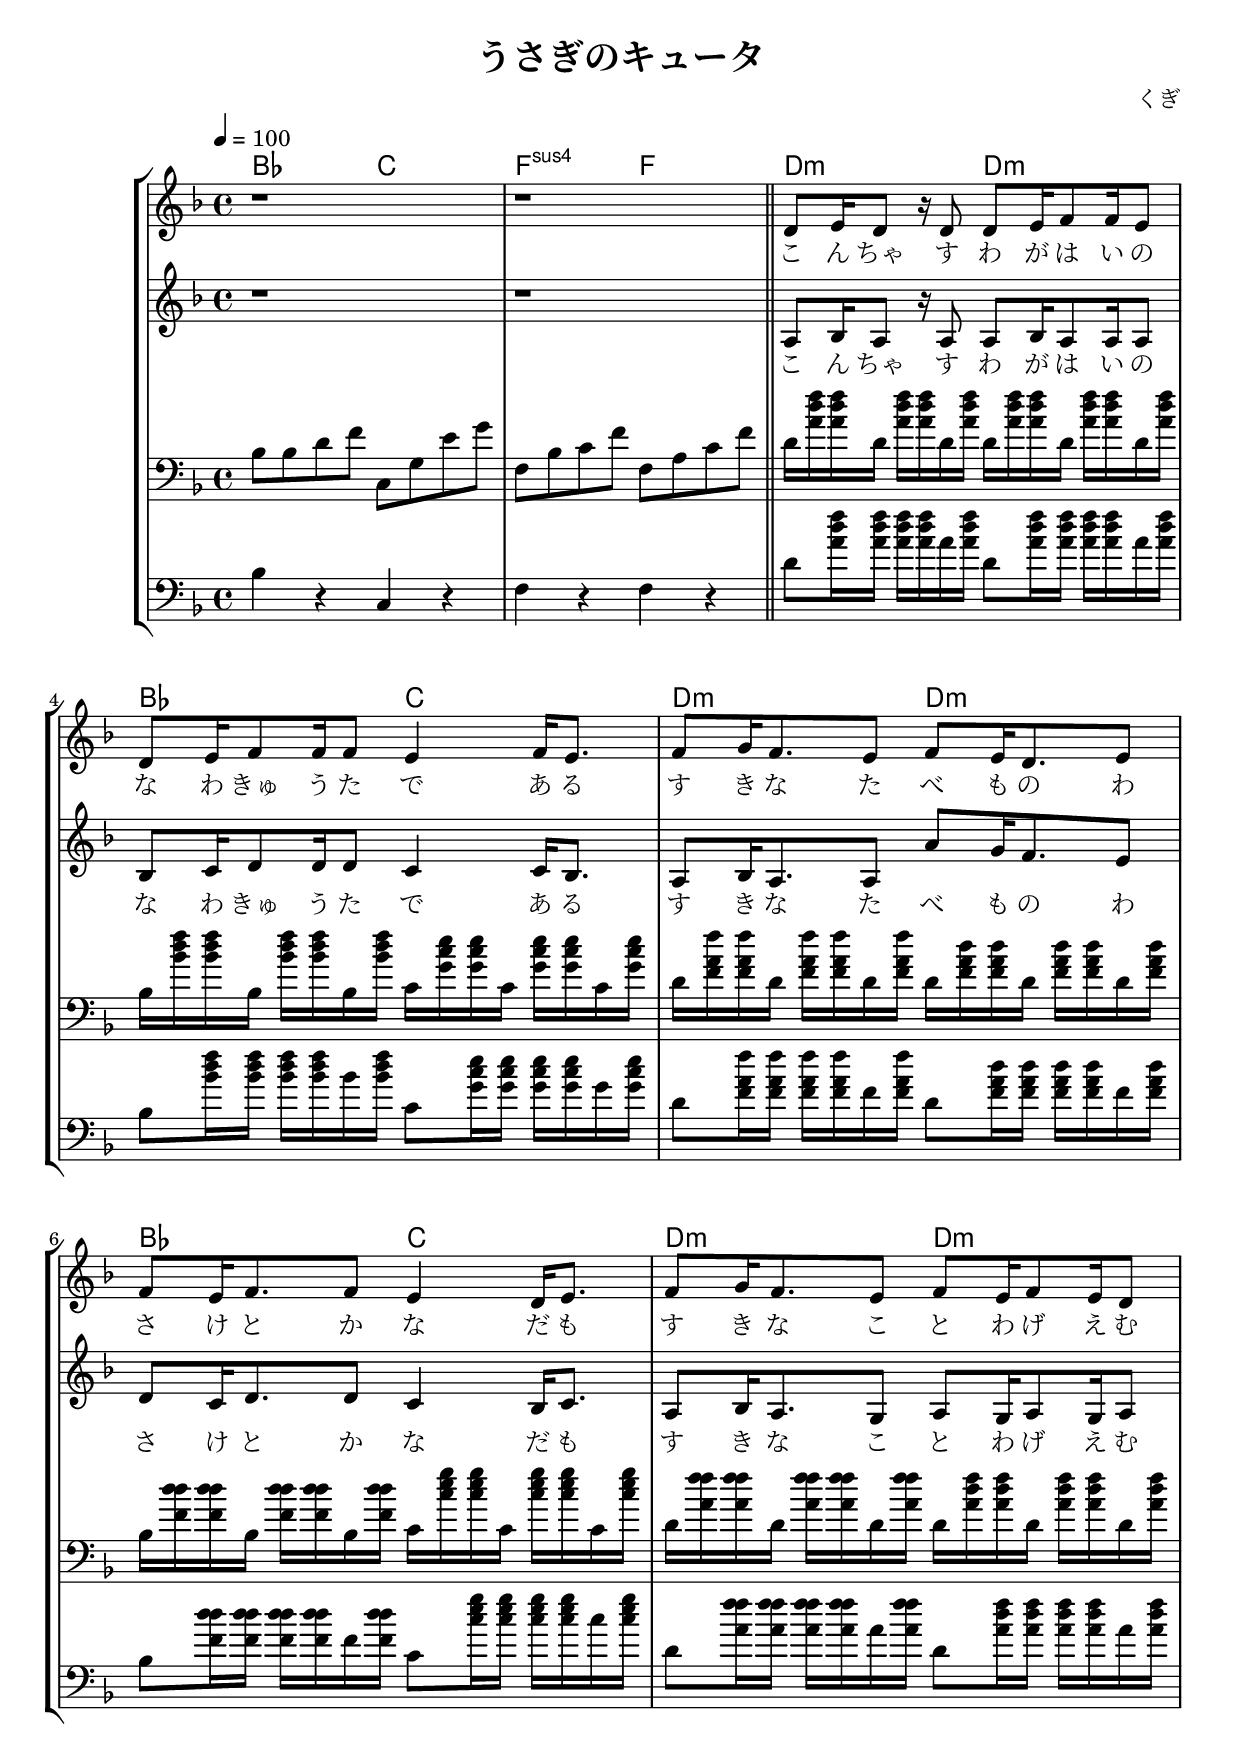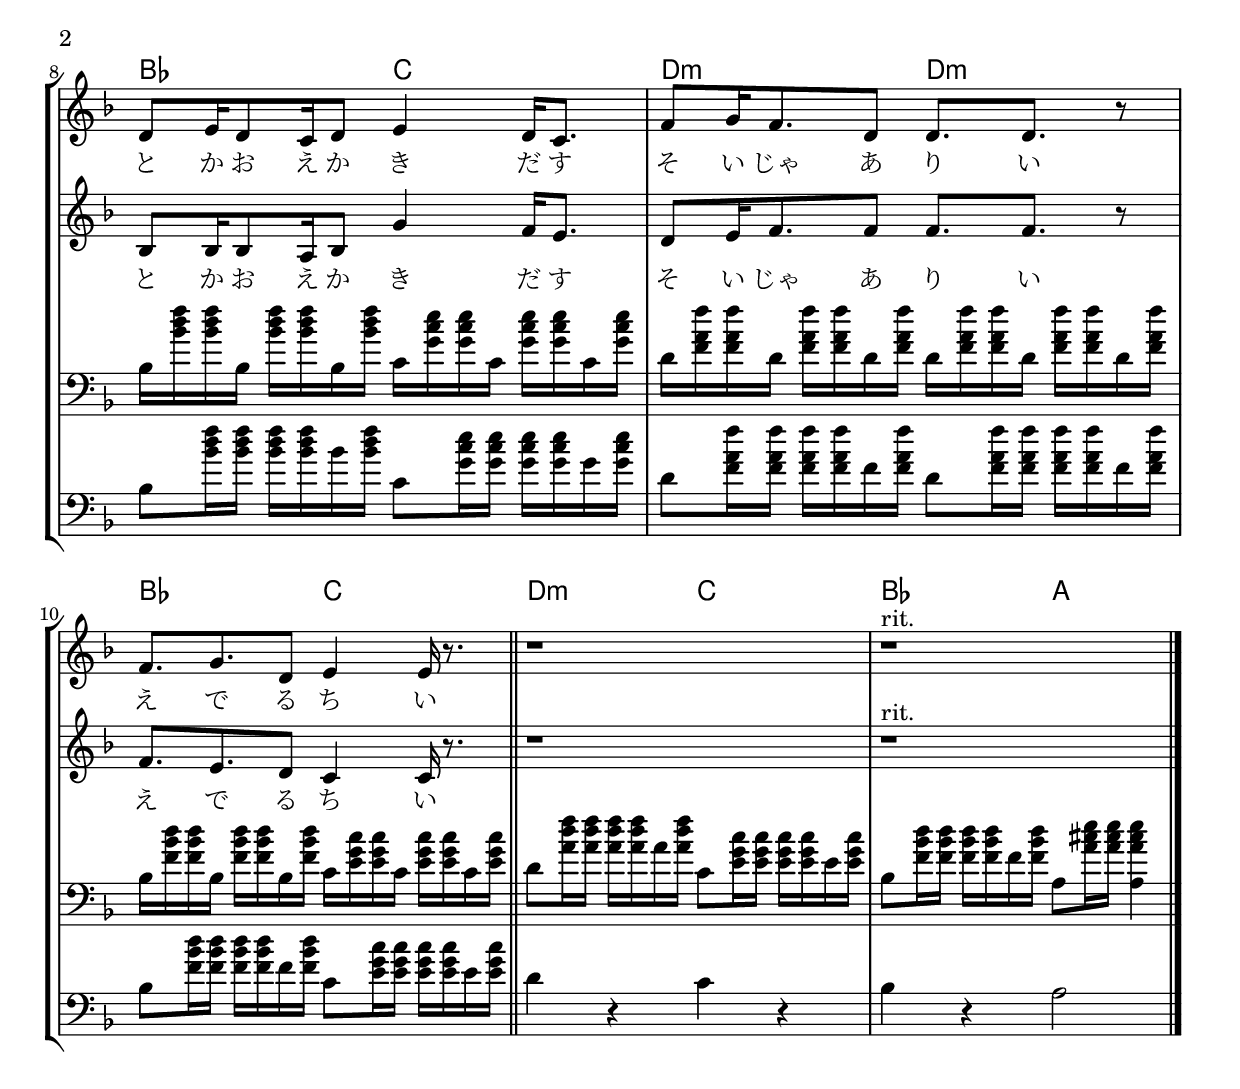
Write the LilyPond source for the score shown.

\version "2.12.1"

\header {
	title = \markup {うさぎのキュータ}
	composer = \markup \center-column {くぎ}
}

harmony = \chordmode {
	bes2 c f:sus4 f 

	d:m d:m bes c d:m d:m bes c d:m d:m bes c d:m d:m bes c 

	d:m c bes a 
}

melody = {
	\key f \major
	\tempo 4 = 100
	r1 | r1   
	\set Staff.midiInstrument = #"fss0.34"
	d'8  e'16  d'8  r16  d'8  d'8  e'16  f'8  f'16  e'8 
	d'8  e'16  f'8  f'16  f'8  e'4  f'16  e'8. 
	f'8  g'16  f'8.  e'8  f'8  e'16  d'8.  e'8 
	f'8  e'16  f'8.  f'8  e'4  d'16  e'8. 
	f'8  g'16  f'8.  e'8  f'8  e'16  f'8  e'16  d'8 
	d'8  e'16  d'8  c'16  d'8  e'4  d'16  c'8. 
	f'8  g'16  f'8.  d'8  d'8.  d'8.  r8 
	f'8.  g'8.  d'8  e'4  e'16  	r8. 	r1 | r1^"rit." \bar "|."
}

words = \lyricmode {
	
	こ  ん  ちゃ  す  わ  が  は  い  の  な  わ  きゅ  う  た  で  あ  る  す  き  な  た  べ  も  の  わ  さ  け  と  か  な  だ  も  す  き  な  こ  と  わ  げ  え  む  と  か  お  え  か  き  だ  す  そ  い  じゃ  あ  り  い  え  で  る  ち  い  
	
}

secondmelody = {
	\key f \major
	\tempo 4 = 100
	r1 | r1   
	\set Staff.midiInstrument = #"mmi0.38"
	a8  bes16  a8  r16  a8  a8  bes16  a8  a16  a8 
	bes8  c'16  d'8  d'16  d'8  c'4  c'16  bes8. 
	a8  bes16  a8.  a8  a'8  g'16  f'8.  e'8 
	d'8  c'16  d'8.  d'8  c'4  bes16  c'8. 
	a8  bes16  a8.  g8  a8  g16  a8  g16  a8 
	bes8  bes16  bes8  a16  bes8  g'4  f'16  e'8. 
	d'8  e'16  f'8.  f'8  f'8.  f'8.  r8 
	f'8.  e'8.  d'8  c'4  c'16  	r8. 	r1 | r1^"rit." \bar "|."
}

secondwords = \lyricmode {
	
	こ  ん  ちゃ  す  わ  が  は  い  の  な  わ  きゅ  う  た  で  あ  る  す  き  な  た  べ  も  の  わ  さ  け  と  か  な  だ  も  す  き  な  こ  と  わ  げ  え  む  と  か  お  え  か  き  だ  す  そ  い  じゃ  あ  り  い  え  で  る  ち  い  
	
}

tempochange = {
	\tempo 4 = 100
	r1 | r1 \bar "||"
	\tempo 4 = 100
	r1 | r1 | r1 | r1 | r1 | r1 | r1 | r1 \bar "||"
	\tempo 4 = 100
	r1 | \tempo 4 = 75 r2 \tempo 4 = 66 r2 \bar "|."
}

mainacc = {
	\clef bass
	\set Staff.midiInstrument = #"Acoustic grand"
	\key f \major
	\tempo 4 = 100
	bes8 bes8 d'8 f'8
	c8 g8 e'8 g'8
	f8 bes8 c'8 f'8
	f8 a8 c'8 f'8
	\bar "||"

	\set Staff.midiInstrument = #"Acoustic grand"
	d'16 <a' d'' f''>16 <a' d'' f''>16 d'16   <a' d'' f''>16 <a' d'' f''>16 d'16 <a' d'' f''>16
	d'16 <a' d'' f''>16 <a' d'' f''>16 d'16   <a' d'' f''>16 <a' d'' f''>16 d'16 <a' d'' f''>16
	bes16 <bes' d'' f''>16 <bes' d'' f''>16 bes16   <bes' d'' f''>16 <bes' d'' f''>16 bes16 <bes' d'' f''>16
	c'16 <g' c'' e''>16 <g' c'' e''>16 c'16   <g' c'' e''>16 <g' c'' e''>16 c'16 <g' c'' e''>16
	d'16 <f' a' f''>16 <f' a' f''>16 d'16   <f' a' f''>16 <f' a' f''>16 d'16 <f' a' f''>16
	d'16 <f' a' d''>16 <f' a' d''>16 d'16   <f' a' d''>16 <f' a' d''>16 d'16 <f' a' d''>16
	bes16 <f' d'' d''>16 <f' d'' d''>16 bes16   <f' d'' d''>16 <f' d'' d''>16 bes16 <f' d'' d''>16
	c'16 <c'' e'' g''>16 <c'' e'' g''>16 c'16   <c'' e'' g''>16 <c'' e'' g''>16 c'16 <c'' e'' g''>16
	d'16 <a' f'' f''>16 <a' f'' f''>16 d'16   <a' f'' f''>16 <a' f'' f''>16 d'16 <a' f'' f''>16
	d'16 <a' d'' f''>16 <a' d'' f''>16 d'16   <a' d'' f''>16 <a' d'' f''>16 d'16 <a' d'' f''>16
	bes16 <bes' d'' f''>16 <bes' d'' f''>16 bes16   <bes' d'' f''>16 <bes' d'' f''>16 bes16 <bes' d'' f''>16
	c'16 <g' c'' e''>16 <g' c'' e''>16 c'16   <g' c'' e''>16 <g' c'' e''>16 c'16 <g' c'' e''>16
	d'16 <f' a' f''>16 <f' a' f''>16 d'16   <f' a' f''>16 <f' a' f''>16 d'16 <f' a' f''>16
	d'16 <f' a' f''>16 <f' a' f''>16 d'16   <f' a' f''>16 <f' a' f''>16 d'16 <f' a' f''>16
	bes16 <f' bes' d''>16 <f' bes' d''>16 bes16   <f' bes' d''>16 <f' bes' d''>16 bes16 <f' bes' d''>16
	c'16 <e' g' c''>16 <e' g' c''>16 c'16   <e' g' c''>16 <e' g' c''>16 c'16 <e' g' c''>16
	\bar "||"

	\set Staff.midiInstrument = #"String Ensemble 1"
	d'8 <a' d'' f''>16 <a' d'' f''>16   <a' d'' f''>16 <a' d'' f''>16   a'16 <a' d'' f''>16
	c'8 <e' g' c''>16 <e' g' c''>16   <e' g' c''>16 <e' g' c''>16   e'16 <e' g' c''>16
	bes8 <f' bes' d''>16 <f' bes' d''>16   <f' bes' d''>16 <f' bes' d''>16   f'16 <f' bes' d''>16
	a8 <a' cis'' e''>16 <a' cis'' e''>16 <a a' cis'' e''>4
	\bar "|."
}

subacc = {
	\clef bass
	\set Staff.midiInstrument = #"Flute"
	\key f \major
	\tempo 4 = 100
	bes4 r4
	c4 r4
	f4 r4
	f4 r4
	\bar "||"

	\set Staff.midiInstrument = #"Flute"
	d'8 <a' d'' f''>16 <a' d'' f''>16   <a' d'' f''>16 <a' d'' f''>16   a'16 <a' d'' f''>16
	d'8 <a' d'' f''>16 <a' d'' f''>16   <a' d'' f''>16 <a' d'' f''>16   a'16 <a' d'' f''>16
	bes8 <bes' d'' f''>16 <bes' d'' f''>16   <bes' d'' f''>16 <bes' d'' f''>16   bes'16 <bes' d'' f''>16
	c'8 <g' c'' e''>16 <g' c'' e''>16   <g' c'' e''>16 <g' c'' e''>16   g'16 <g' c'' e''>16
	d'8 <f' a' f''>16 <f' a' f''>16   <f' a' f''>16 <f' a' f''>16   f'16 <f' a' f''>16
	d'8 <f' a' d''>16 <f' a' d''>16   <f' a' d''>16 <f' a' d''>16   f'16 <f' a' d''>16
	bes8 <f' d'' d''>16 <f' d'' d''>16   <f' d'' d''>16 <f' d'' d''>16   f'16 <f' d'' d''>16
	c'8 <c'' e'' g''>16 <c'' e'' g''>16   <c'' e'' g''>16 <c'' e'' g''>16   c''16 <c'' e'' g''>16
	d'8 <a' f'' f''>16 <a' f'' f''>16   <a' f'' f''>16 <a' f'' f''>16   a'16 <a' f'' f''>16
	d'8 <a' d'' f''>16 <a' d'' f''>16   <a' d'' f''>16 <a' d'' f''>16   a'16 <a' d'' f''>16
	bes8 <bes' d'' f''>16 <bes' d'' f''>16   <bes' d'' f''>16 <bes' d'' f''>16   bes'16 <bes' d'' f''>16
	c'8 <g' c'' e''>16 <g' c'' e''>16   <g' c'' e''>16 <g' c'' e''>16   g'16 <g' c'' e''>16
	d'8 <f' a' f''>16 <f' a' f''>16   <f' a' f''>16 <f' a' f''>16   f'16 <f' a' f''>16
	d'8 <f' a' f''>16 <f' a' f''>16   <f' a' f''>16 <f' a' f''>16   f'16 <f' a' f''>16
	bes8 <f' bes' d''>16 <f' bes' d''>16   <f' bes' d''>16 <f' bes' d''>16   f'16 <f' bes' d''>16
	c'8 <e' g' c''>16 <e' g' c''>16   <e' g' c''>16 <e' g' c''>16   e'16 <e' g' c''>16
	\bar "||"

	\set Staff.midiInstrument = #"Orchestra Hit"
	d'4 r4
	c'4 r4
	bes4 r4
	a2
	\bar "|."
}

percA = {
	\drummode {
	cymc1  |r1  \bar "||"
	cymc1  |r1  |r1  |r1  |cymc1  |r1  |r1  |r1  \bar "||"
	cymc1  |r1  \bar "|."
	}
}

percB = {
	\drummode {
	r8 hho8 hho8 hho8 hho8 hho8 hho8 hho8  |hho8 hho8 hho8 hho8 hho8 hho8 hho8 hho8  \bar "||"
	r8 hho8 hho8 hho8 hho8 hho8 hho8 hho8  |hho8 hho8 hho8 hho8 hho8 hho8 hho8 hho8  |hho8 hho8 hho8 hho8 hho8 hho8 hho8 hho8  |hho8 hho8 hho8 hho8 hho8 hho4.  |r8 hho8 hho8 hho8 hho8 hho8 hho8 hho8  |hho8 hho8 hho8 hho8 hho8 hho8 hho8 hho8  |hho8 hho8 hho8 hho8 hho8 hho8 hho8 hho8  |hho8 hho8 hho8 hho8 hho8 hho4.  \bar "||"
	r8 hho8 hho8 hho8 hho8 hho8 hho8 hho8  |hho8 hho8 hho8 hho8 hho8 hho8 hho8 hho8  \bar "|."
	}
}

percC = {
	\drummode {
	r1  |r1  \bar "||"
	r1  |r1  |r1  |r2. hh4  |r1  |r1  |r1  |r2. hh4  \bar "||"
	r1  |r1  \bar "|."
	}
}

percD = {
	\drummode {
	r8 sn4 sn4 sn4 sn8  |r8 sn4 sn4 sn4 sn8  \bar "||"
	r8 sn4 sn4 sn4 sn8  |r8 sn4 sn4 sn4 sn8  |r8 sn4 sn4 sn4 sn8  |r8 sn4 sn4 sn8. sn16 sn16 sn16  |r8 sn4 sn4 sn4 sn8  |r8 sn4 sn4 sn4 sn8  |r8 sn4 sn4 sn4 sn8  |r8 sn4 sn4 sn8. sn16 sn16 sn16  \bar "||"
	r8 sn4 sn4 sn4 sn8  |r8 sn4 sn4 sn4 sn8  \bar "|."
	}
}

percE = {
	\drummode {
	bd4 bd16 bd8. bd8. bd8 bd8.  |bd4 bd16 bd8. bd16 bd8 bd8 bd8.  \bar "||"
	bd4 bd16 bd8. bd8. bd8 bd8.  |bd4 bd16 bd8. bd16 bd8 bd8 bd8.  |bd4 bd16 bd8. bd8. bd8 bd8.  |bd4 bd16 bd8. bd16 bd8. bd4  |bd4 bd16 bd8. bd8. bd8 bd8.  |bd4 bd16 bd8. bd16 bd8 bd8 bd8.  |bd4 bd16 bd8. bd8. bd8 bd8.  |bd4 bd16 bd8. bd16 bd8. bd4  \bar "||"
	bd4 bd16 bd8. bd8. bd8 bd8.  |bd4 bd16 bd8. bd16 bd8 bd8 bd8.  \bar "|."
	}
}

\score {
	<<
		\new StaffGroup <<
			\new ChordNames {\harmony}
			\new Voice = "melody" {\melody}
			\new Lyrics \lyricsto "melody" \words
			\new Voice = "secondmelody" {\secondmelody}
			\new Lyrics \lyricsto "secondmelody" \secondwords
			\new Staff = "mainacc" {\mainacc}
			\new Staff = "subacc" {\subacc}
		>>
	>>
	\layout { }
}
